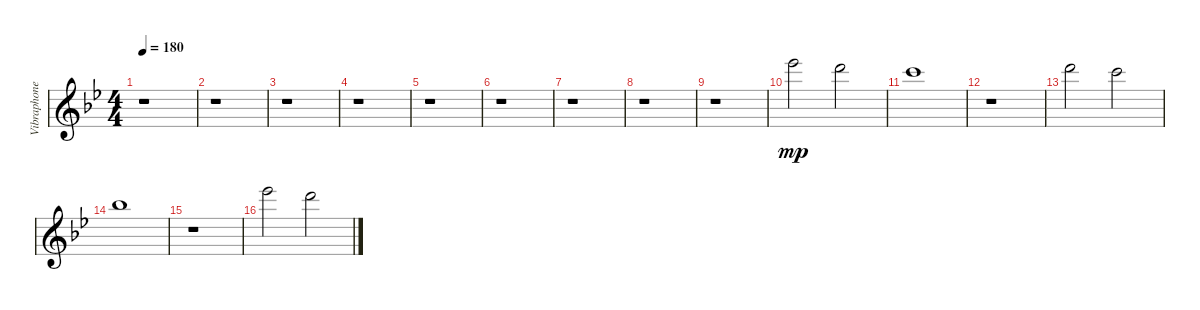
\track ("Vibraphone L" "Vibraphone") {instrument vibraphone}
\staff {score}
\tuning (E4 B3 G3 D3 A2 E2 B1) {hide}
\ts (4 4)
\tempo 180
\clef g2
\ks bb
r.1{dy p} |
r.1 |
r.1 |
r.1 |
r.1 |
r.1 |
r.1 |
r.1 |
r.1 |
23.1.2{dy mp} 22.1.2 |
20.1.1 |
r.1 |
22.1.2 20.1.2 |
18.1.1 |
r.1 |
23.1.2 22.1.2
